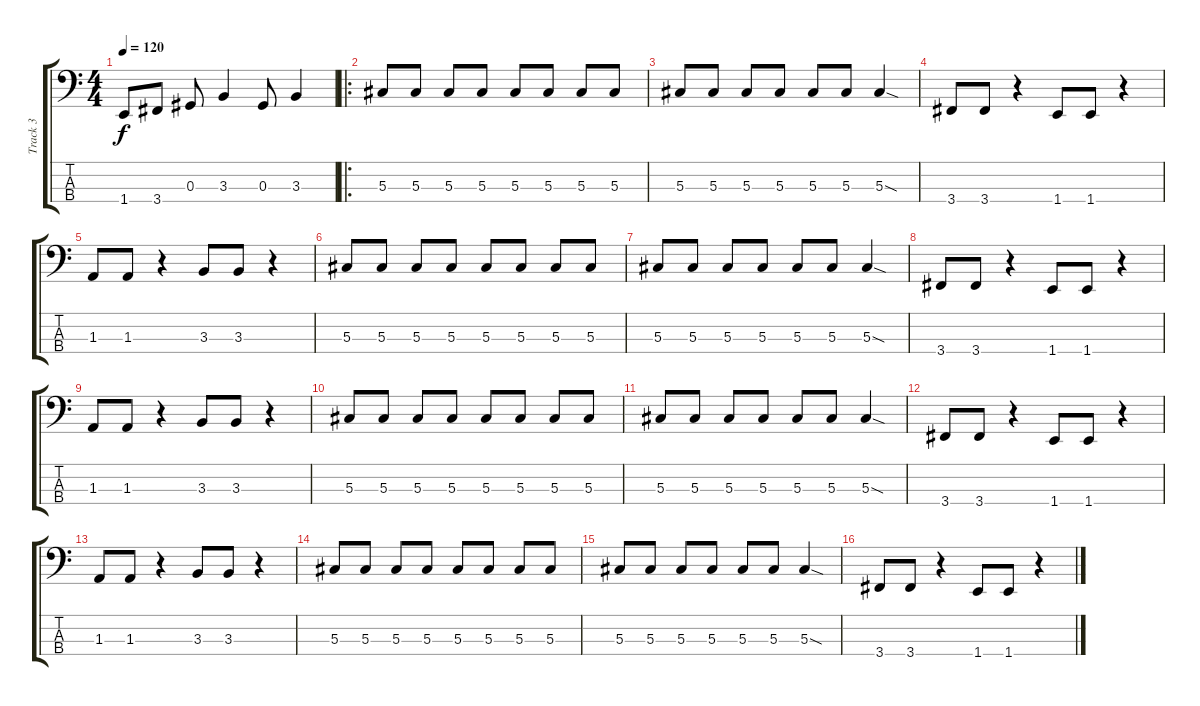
\track ("Track 3" "Track 3") {instrument electricbassfinger}
\staff {score tabs}
\tuning (Gb2 Db2 Ab1 Eb1) {hide}
\ts (4 4)
\tempo 120
\clef f4
\ks c
1.4{t}.8{dy f} 3.4.8 0.3.8 3.3.4 0.3.8 3.3.4 |
\ro
5.3.8 5.3.8 5.3.8 5.3.8 5.3.8 5.3.8 5.3.8 5.3.8 |
5.3.8 5.3.8 5.3.8 5.3.8 5.3.8 5.3.8 5.3{sod}.4 |
3.4.8 3.4.8 r.4 1.4.8 1.4.8 r.4 |
1.3.8 1.3.8 r.4 3.3.8 3.3.8 r.4 |
5.3.8 5.3.8 5.3.8 5.3.8 5.3.8 5.3.8 5.3.8 5.3.8 |
5.3.8 5.3.8 5.3.8 5.3.8 5.3.8 5.3.8 5.3{sod}.4 |
3.4.8 3.4.8 r.4 1.4.8 1.4.8 r.4 |
1.3.8 1.3.8 r.4 3.3.8 3.3.8 r.4 |
5.3.8 5.3.8 5.3.8 5.3.8 5.3.8 5.3.8 5.3.8 5.3.8 |
5.3.8 5.3.8 5.3.8 5.3.8 5.3.8 5.3.8 5.3{sod}.4 |
3.4.8 3.4.8 r.4 1.4.8 1.4.8 r.4 |
1.3.8 1.3.8 r.4 3.3.8 3.3.8 r.4 |
5.3.8 5.3.8 5.3.8 5.3.8 5.3.8 5.3.8 5.3.8 5.3.8 |
5.3.8 5.3.8 5.3.8 5.3.8 5.3.8 5.3.8 5.3{sod}.4 |
3.4.8 3.4.8 r.4 1.4.8 1.4.8 r.4
